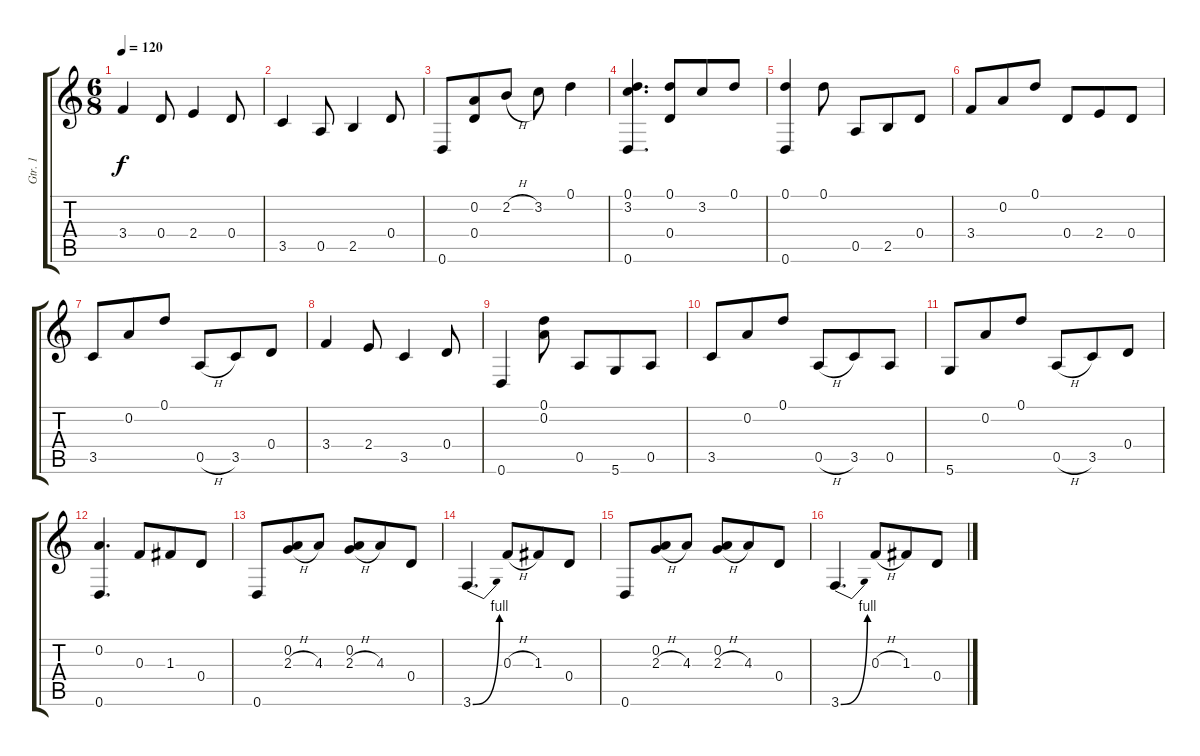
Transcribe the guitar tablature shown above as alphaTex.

\track ("Gtr. 1" "Gtr. 1") {instrument acousticguitarsteel}
\staff {score tabs}
\tuning (D4 A3 F3 D3 A2 D2) {hide}
\ts (6 8)
\tempo 120
\clef g2
\ks c
3.4.4{dy f instrument acousticguitarsteel} 0.4.8 2.4.4 0.4.8 |
3.5.4 0.5.8 2.5.4 0.4.8 |
0.6.8 (0.2 0.4).8 2.2{h}.8 3.2.8 0.1.4 |
(0.1 3.2 0.6).4{d} (0.1 0.4).8 3.2.8 0.1.8 |
(0.1 0.6).4 0.1.8 0.5.8 2.5.8 0.4.8 |
3.4.8 0.2.8 0.1.8 0.4.8 2.4.8 0.4.8 |
3.5.8 0.2.8 0.1.8 0.5{h}.8 3.5.8 0.4.8 |
3.4.4 2.4.8 3.5.4 0.4.8 |
0.6.4 (0.1 0.2).8 0.5.8 5.6.8 0.5.8 |
3.5.8 0.2.8 0.1.8 0.5{h}.8 3.5.8 0.5.8 |
5.6.8 0.2.8 0.1.8 0.5{h}.8 3.5.8 0.4.8 |
(0.2 0.6).4{d} 0.3.8 1.3.8 0.4.8 |
0.6.8 (0.2 2.3{h}).8 4.3.8 (0.2 2.3{h}).8 4.3.8 0.4.8 |
3.6{be (bend 0 0 60 4)}.4{d} 0.3{h}.8 1.3.8 0.4.8 |
0.6.8 (0.2 2.3{h}).8 4.3.8 (0.2 2.3{h}).8 4.3.8 0.4.8 |
3.6{be (bend 0 0 60 4)}.4{d} 0.3{h}.8 1.3.8 0.4.8
